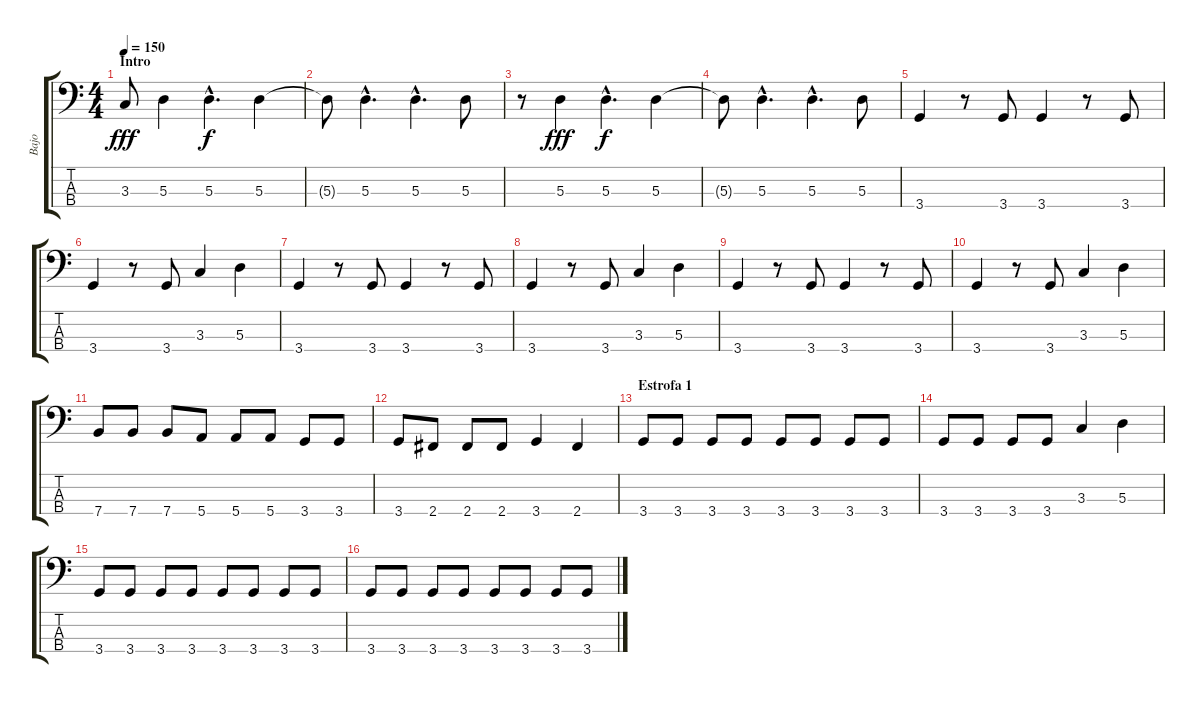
\track ("Bajo" "Bajo") {instrument electricbassfinger}
\staff {score tabs}
\tuning (G2 D2 A1 E1) {hide}
\ts (4 4)
\section ("" "Intro")
\tempo 150
\clef f4
\ks c
3.3.8{dy fff instrument electricbassfinger} 5.3.4 5.3{hac}.4{d dy f} 5.3.4 |
5.3{t}.8 5.3{hac}.4{d} 5.3{hac}.4{d} 5.3.8 |
r.8 5.3.4{dy fff} 5.3{hac}.4{d dy f} 5.3.4 |
5.3{t}.8 5.3{hac}.4{d} 5.3{hac}.4{d} 5.3.8 |
3.4.4 r.8 3.4.8 3.4.4 r.8 3.4.8 |
3.4.4 r.8 3.4.8 3.3.4 5.3.4 |
3.4.4 r.8 3.4.8 3.4.4 r.8 3.4.8 |
3.4.4 r.8 3.4.8 3.3.4 5.3.4 |
3.4.4 r.8 3.4.8 3.4.4 r.8 3.4.8 |
3.4.4 r.8 3.4.8 3.3.4 5.3.4 |
7.4.8 7.4.8 7.4.8 5.4.8 5.4.8 5.4.8 3.4.8 3.4.8 |
3.4.8 2.4.8 2.4.8 2.4.8 3.4.4 2.4.4 |
\section ("" "Estrofa 1")
3.4.8 3.4.8 3.4.8 3.4.8 3.4.8 3.4.8 3.4.8 3.4.8 |
3.4.8 3.4.8 3.4.8 3.4.8 3.3.4 5.3.4 |
3.4.8 3.4.8 3.4.8 3.4.8 3.4.8 3.4.8 3.4.8 3.4.8 |
3.4.8 3.4.8 3.4.8 3.4.8 3.4.8 3.4.8 3.4.8 3.4.8
